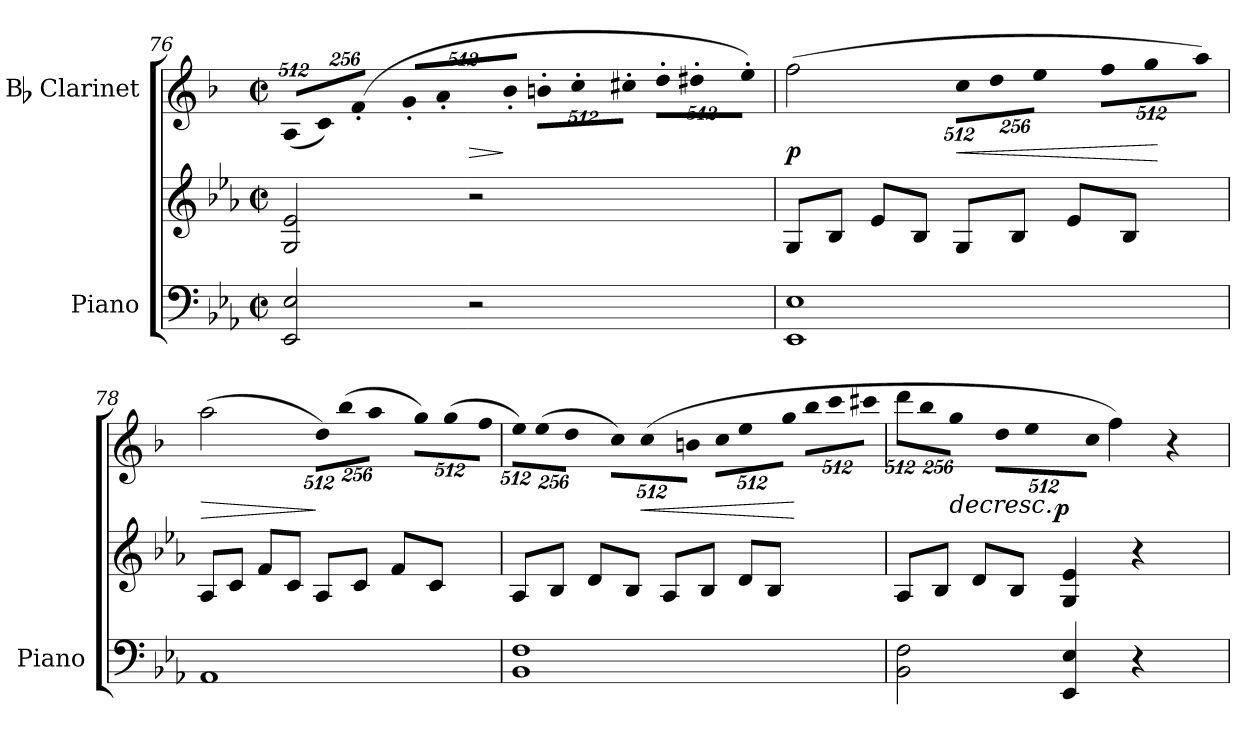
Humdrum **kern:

**kern	**kern	**kern	**dynam
*part2	*part2	*part1	*part1
*staff3	*staff2	*staff1	*staff1
*I"Piano	*	*I"Bb Clarinet	*
*I'Piano	*	*	*
*clefF4	*clefG2	*clefG2	*
*	*	*ITrd1c2	*
*k[b-e-a-]	*k[b-e-a-]	*k[b-e-a-]	*
*E-:	*E-:	*E-:	*
*M2/2	*M2/2	*M2/2	*
*met(c|)	*met(c|)	*met(c|)	*
*	*	*Xbrackettup	*
=76	=76	=76	=76
!	!	!LO:N:vis=8	!
2EE-/ 2E-/	2G/ 2e-/	(<4096%341G/L	.
!	!	!LO:N:vis=8	!
.	.	2048%171B-/)	.
!	!	!LO:N:vis=8	!
.	.	(>4096%341e-'</J	.
!	!	!LO:N:vis=8	!
.	.	4096%341f'</L	.
!	!	!LO:N:vis=8	!
.	.	2048%171g'</	.
!	!	!LO:N:vis=8	!
.	.	4096%341a-'</J	.
!	!	!LO:N:vis=8	!LO:HP:b
2r	2r	4096%341an'>\L	>
!	!	!LO:N:vis=8	!
.	.	2048%171b-'>\	]
!	!	!LO:N:vis=8	!
.	.	4096%341bn'>\J	.
!	!	!LO:N:vis=8	!
.	.	4096%341cc'>\L	.
!	!	!LO:N:vis=8	!
.	.	2048%171cc#X'>\	.
!	!	!LO:N:vis=8	!
.	.	4096%341dd'>\J)	.
=77	=77	=77	=77
!	!	!	!LO:DY:b
1EE- 1E-	8G/L	(>2ee-\	p
.	8B-/J	.	.
.	8e-/L	.	.
.	8B-/J	.	.
!	!	!LO:N:vis=8	!LO:HP:b
.	8G/L	4096%341b-\L	<
!	!	!LO:N:vis=8	!
.	.	2048%171cc\	.
.	8B-/J	.	.
!	!	!LO:N:vis=8	!
.	.	4096%341dd\J	.
!	!	!LO:N:vis=8	!
.	8e-/L	4096%341ee-\L	.
!	!	!LO:N:vis=8	!
.	.	2048%171ff\	.
.	8B-/J	.	.
!	!	!LO:N:vis=8	!
.	.	4096%341gg\J)	.
.	.	.	[
=78	=78	=78	=78
!	!	!	!LO:HP:b
1AA-	8A-/L	(>2gg\	>
.	8c/J	.	.
.	8f/L	.	.
.	8c/J	.	.
!	!	!LO:N:vis=8	!
.	8A-/L	4096%341cc\L)	]
!	!	!LO:N:vis=8	!
.	.	(>2048%171aa-\	.
.	8c/J	.	.
!	!	!LO:N:vis=8	!
.	.	4096%341gg\J	.
!	!	!LO:N:vis=8	!
.	8f/L	4096%341ff\L)	.
!	!	!LO:N:vis=8	!
.	.	(>2048%171ff\	.
.	8c/J	.	.
!	!	!LO:N:vis=8	!
.	.	4096%341ee-\J	.
=79	=79	=79	=79
!	!	!LO:N:vis=8	!
1BB- 1F	8A-/L	4096%341dd\L)	.
!	!	!LO:N:vis=8	!
.	.	(>2048%171dd\	.
.	8B-/J	.	.
!	!	!LO:N:vis=8	!
.	.	4096%341cc\J	.
!	!	!LO:N:vis=8	!
.	8d/L	4096%341b-\L)	.
!	!	!LO:N:vis=8	!
.	.	(>2048%171b-\	.
.	8B-/J	.	.
!	!	!LO:N:vis=8	!LO:HP:b
.	.	4096%341an\J	<
!	!	!LO:N:vis=8	!
.	8A-/L	4096%341b-\L	.
!	!	!LO:N:vis=8	!
.	.	2048%171dd\	.
.	8B-/J	.	.
!	!	!LO:N:vis=8	!
.	.	4096%341ff\J	.
!	!	!LO:N:vis=8	!
.	8d/L	4096%341aa-\L	.
!	!	!LO:N:vis=8	!
.	.	2048%171bb-\	.
.	8B-/J	.	.
!	!	!LO:N:vis=8	!
.	.	4096%341bbn\J	.
.	.	.	[
!!LO:PB:g=z
=80	=80	=80	=80
!	!	!LO:N:vis=8	!
*	*	*^	*
2BB-\ 2F\	8A-/L	4096%341ccc\L	4ryy	.
!	!	!LO:N:vis=8	!	!
.	.	2048%171aa-\	.	.
.	8B-/J	.	.	.
!	!	!LO:N:vis=8	!	!LO:HP:b
.	.	4096%341ff\J	.	>
!	!	!LO:N:vis=8	!	!
.	8d/L	4096%341cc\L	8ryy	.
!	!	!LO:N:vis=8	!	!
.	.	2048%171dd\	.	.
.	8B-/J	.	16ryy	.
!	!	!LO:N:vis=8	!	!
.	.	4096%341b-\J	.	.
.	.	.	32ryy	.
.	.	.	128...ryy	.
!	!	!	!	!LO:DY:b
.	.	.	2ryy	p
4EE-/ 4E-/	4G/ 4e-/	4ee-\)	.	]
4r	4r	4r	.	.
.	.	.	64ryy	.
.	.	.	1024ryy	.
*	*	*v	*v	*
=	=	=	=
*-	*-	*-	*-
